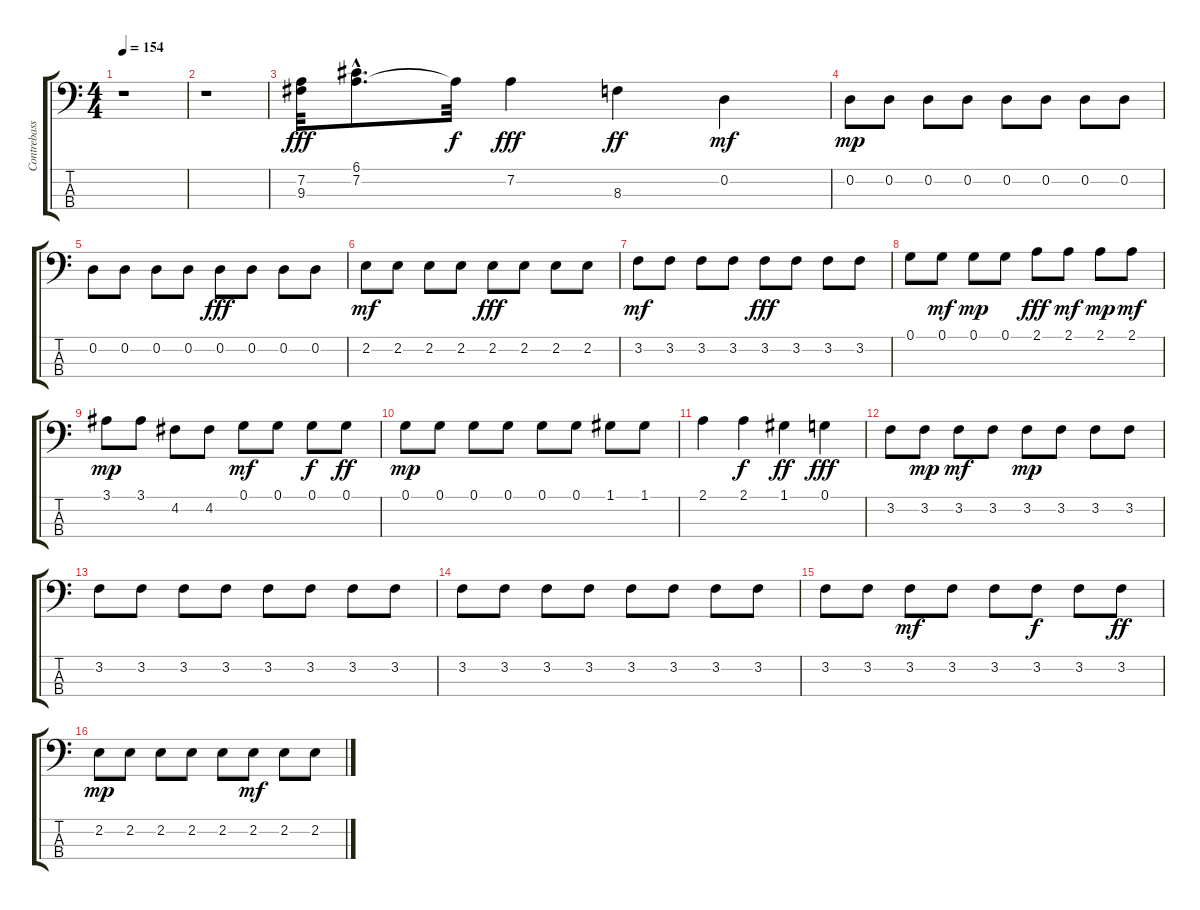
\track ("Contrebasse" "Contrebass") {instrument contrabass}
\staff {score tabs}
\tuning (G2 D2 A1 E1) {hide}
\ts (4 4)
\tempo 154
\clef f4
\ks c
r.1{dy fff instrument contrabass} |
r.1 |
(7.2 9.3).32 (6.1 7.2{hac}).8{d} 7.2{t}.32{dy f} 7.2.4{dy fff} 8.3.4{dy ff} 0.2.4{dy mf} |
0.2.8{dy mp} 0.2.8 0.2.8 0.2.8 0.2.8 0.2.8 0.2.8 0.2.8 |
0.2.8 0.2.8 0.2.8 0.2.8 0.2.8{dy fff} 0.2.8 0.2.8 0.2.8 |
2.2.8{dy mf} 2.2.8 2.2.8 2.2.8 2.2.8{dy fff} 2.2.8 2.2.8 2.2.8 |
3.2.8{dy mf} 3.2.8 3.2.8 3.2.8 3.2.8{dy fff} 3.2.8 3.2.8 3.2.8 |
0.1.8 0.1.8{dy mf} 0.1.8{dy mp} 0.1.8 2.1.8{dy fff} 2.1.8{dy mf} 2.1.8{dy mp} 2.1.8{dy mf} |
3.1.8{dy mp} 3.1.8 4.2.8 4.2.8 0.1.8{dy mf} 0.1.8 0.1.8{dy f} 0.1.8{dy ff} |
0.1.8{dy mp} 0.1.8 0.1.8 0.1.8 0.1.8 0.1.8 1.1.8 1.1.8 |
2.1.4 2.1.4{dy f} 1.1.4{dy ff} 0.1.4{dy fff} |
3.2.8 3.2.8{dy mp} 3.2.8{dy mf} 3.2.8 3.2.8{dy mp} 3.2.8 3.2.8 3.2.8 |
3.2.8 3.2.8 3.2.8 3.2.8 3.2.8 3.2.8 3.2.8 3.2.8 |
3.2.8 3.2.8 3.2.8 3.2.8 3.2.8 3.2.8 3.2.8 3.2.8 |
3.2.8 3.2.8 3.2.8{dy mf} 3.2.8 3.2.8 3.2.8{dy f} 3.2.8 3.2.8{dy ff} |
2.2.8{dy mp} 2.2.8 2.2.8 2.2.8 2.2.8 2.2.8{dy mf} 2.2.8 2.2.8
